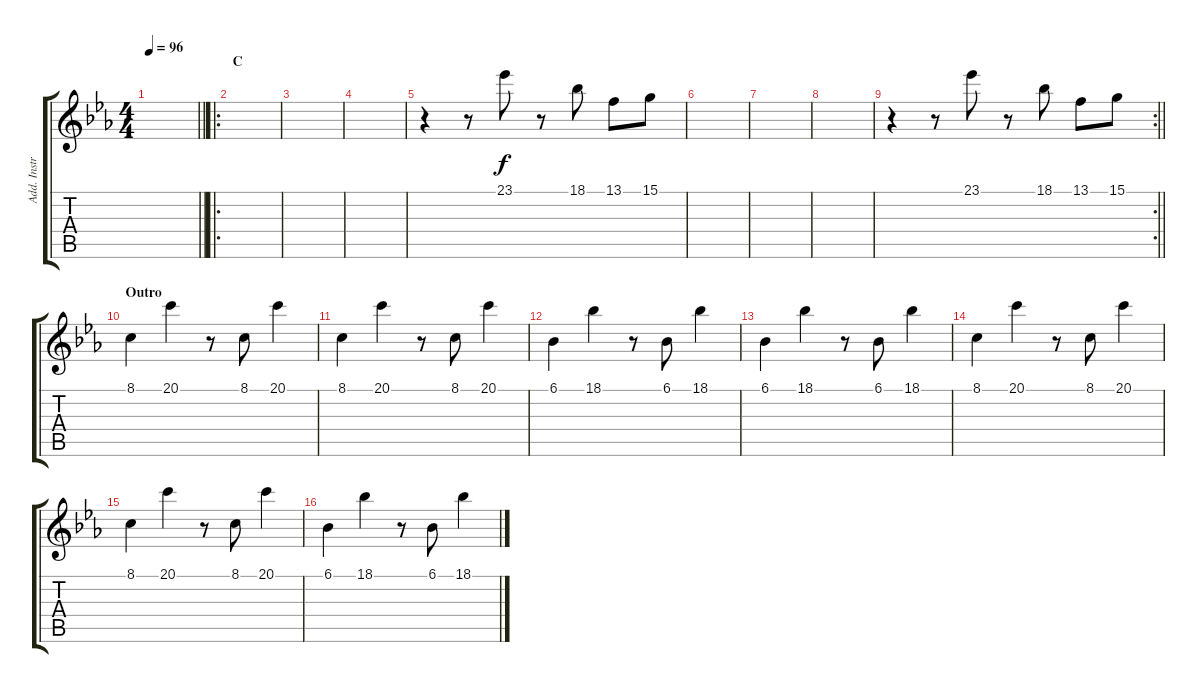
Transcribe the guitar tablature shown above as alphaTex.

\track ("Add. Instruments" "Add. Instr") {instrument pad1newage}
\staff {score tabs}
\tuning (E4 B3 G3 D3 A2 E2) {hide}
\ts (4 4)
\tempo 96
\clef g2
\barLineRight lightlight
\ks cminor
|
\ro
\section ("" "C")
|
|
|
r.4{instrument pad1newage} r.8 23.1.8 r.8 18.1.8 13.1.8 15.1.8 |
|
|
|
\rc 2
\barLineRight lightlight
r.4 r.8 23.1.8 r.8 18.1.8 13.1.8 15.1.8 |
\section ("" "Outro")
8.1.4 20.1.4 r.8 8.1.8 20.1.4 |
8.1.4 20.1.4 r.8 8.1.8 20.1.4 |
6.1.4 18.1.4 r.8 6.1.8 18.1.4 |
6.1.4 18.1.4 r.8 6.1.8 18.1.4 |
8.1.4 20.1.4 r.8 8.1.8 20.1.4 |
8.1.4 20.1.4 r.8 8.1.8 20.1.4 |
6.1.4 18.1.4 r.8 6.1.8 18.1.4
